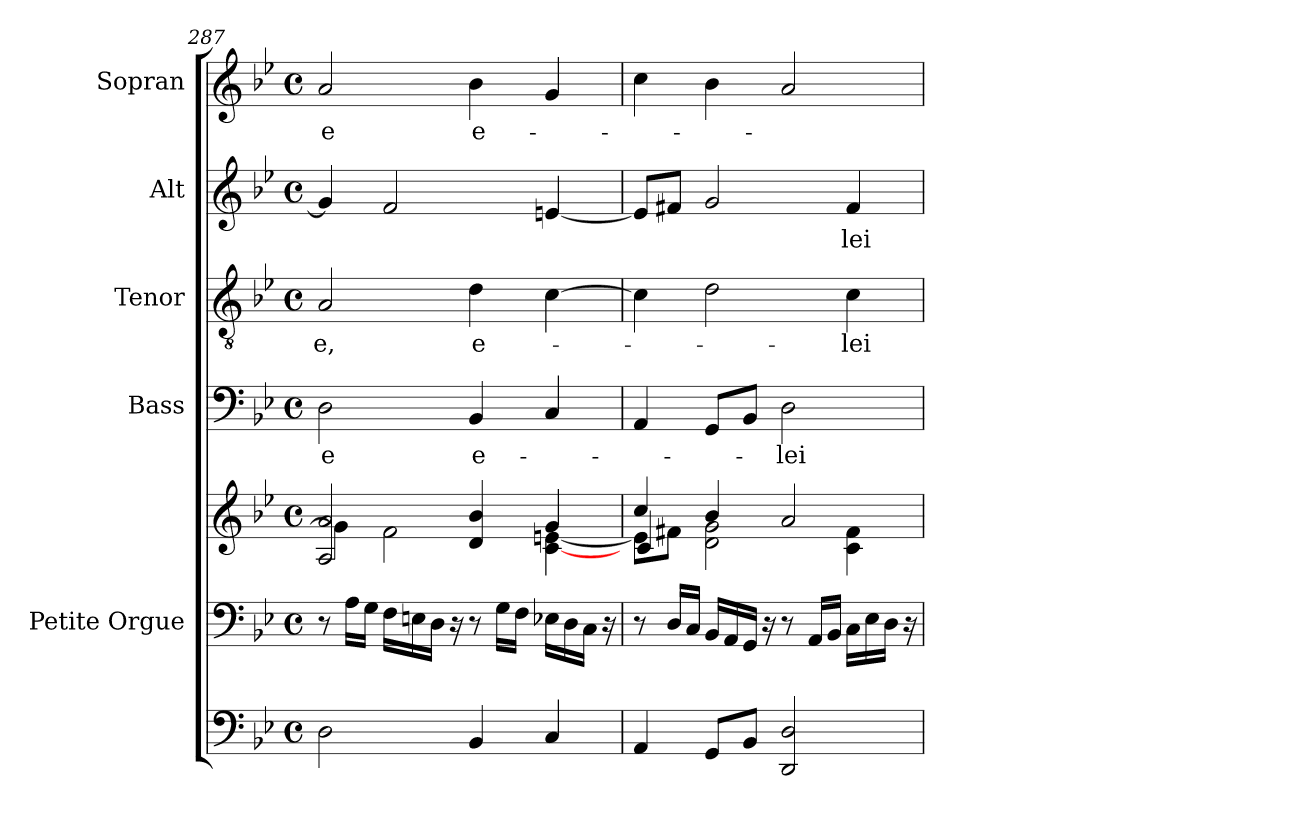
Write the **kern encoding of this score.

**kern	**kern	**kern	**kern	**text	**kern	**text	**kern	**text	**kern	**text
*part6	*part5	*part5	*part4	*part4	*part3	*part3	*part2	*part2	*part1	*part1
*staff7	*staff6	*staff5	*staff4	*staff4	*staff3	*staff3	*staff2	*staff2	*staff1	*staff1
*	*I"Petite Orgue	*	*I"Bass	*	*I"Tenor	*	*I"Alt	*	*I"Sopran	*
*	*I'Org. 1	*	*I'B.	*	*I'T.	*	*I'A.	*	*I'S.	*
*clefF4	*clefF4	*clefG2	*clefF4	*	*clefGv2	*	*clefG2	*	*clefG2	*
*k[b-e-]	*k[b-e-]	*k[b-e-]	*k[b-e-]	*	*k[b-e-]	*	*k[b-e-]	*	*k[b-e-]	*
*B-:	*B-:	*B-:	*B-:	*	*B-:	*	*B-:	*	*B-:	*
*M4/4	*M4/4	*M4/4	*M4/4	*	*M4/4	*	*M4/4	*	*M4/4	*
*met(c)	*met(c)	*met(c)	*met(c)	*	*met(c)	*	*met(c)	*	*met(c)	*
=287	=287	=287	=287	=287	=287	=287	=287	=287	=287	=287
*	*	*^	*	*	*	*	*	*	*	*
!	!	!	!	!	!LO:LY:b	!	!LO:LY:b	!	!	!	!LO:LY:b
2D\	8r	2A/ 2a/	4g\]	2D\	-e	2A/	-e,	4g/]	.	2a/	-e
.	16A\LL	.	.	.	.	.	.	.	.	.	.
.	16G\JJ	.	.	.	.	.	.	.	.	.	.
.	16F\LL	.	2f\	.	.	.	.	2f/	.	.	.
.	16En\	.	.	.	.	.	.	.	.	.	.
.	16D\JJ	.	.	.	.	.	.	.	.	.	.
.	16r	.	.	.	.	.	.	.	.	.	.
!	!	!	!	!	!LO:LY:b	!	!LO:LY:b	!	!	!	!LO:LY:b
4BB-/	8r	4d/ 4b-/	.	4BB-/	e-	4d\	e-	.	.	4b-\	e-
.	16G\LL	.	.	.	.	.	.	.	.	.	.
.	16F\JJ	.	.	.	.	.	.	.	.	.	.
4C/	16E-X\LL	4g/	[<4c\ [<4en\	4C/	.	[4c\	.	[4en/	.	4g/	.
.	16D\	.	.	.	.	.	.	.	.	.	.
.	16C\JJ	.	.	.	.	.	.	.	.	.	.
.	16r	.	.	.	.	.	.	.	.	.	.
=288	=288	=288	=288	=288	=288	=288	=288	=288	=288	=288	=288
*	*	*	*^	*	*	*	*	*	*	*	*
4AA/	8r	4cc/	8e\L]	4c/	4AA/	.	4c\]	.	8e/L]	.	4cc\	.
.	16D/LL	.	8f#X\J	.	.	.	.	.	8f#X/J	.	.	.
.	16C/JJ	.	.	.	.	.	.	.	.	.	.	.
8GG/L	16BB-/LL	4b-/	2d\ 2g\	2.ryy	8GG/L	.	2d\	.	2g/	.	4b-\	.
.	16AA/	.	.	.	.	.	.	.	.	.	.	.
8BB-/J	16GG/JJ	.	.	.	8BB-/J	.	.	.	.	.	.	.
.	16r	.	.	.	.	.	.	.	.	.	.	.
!	!	!	!	!	!	!LO:LY:b	!	!	!	!	!	!
2DD/ 2D/	8r	2a/	.	.	2D\	-lei-	.	.	.	.	2a/	.
.	16AA/LL	.	.	.	.	.	.	.	.	.	.	.
.	16BB-/JJ	.	.	.	.	.	.	.	.	.	.	.
!	!	!	!	!	!	!	!	!LO:LY:b	!	!LO:LY:b	!	!
.	16C\LL	.	4c\ 4f#\	.	.	.	4c\	-lei-	4f#/	-lei-	.	.
.	16E-\	.	.	.	.	.	.	.	.	.	.	.
.	16D\JJ	.	.	.	.	.	.	.	.	.	.	.
.	16r	.	.	.	.	.	.	.	.	.	.	.
*	*	*v	*v	*v	*	*	*	*	*	*	*	*
=	=	=	=	=	=	=	=	=	=	=
*-	*-	*-	*-	*-	*-	*-	*-	*-	*-	*-
